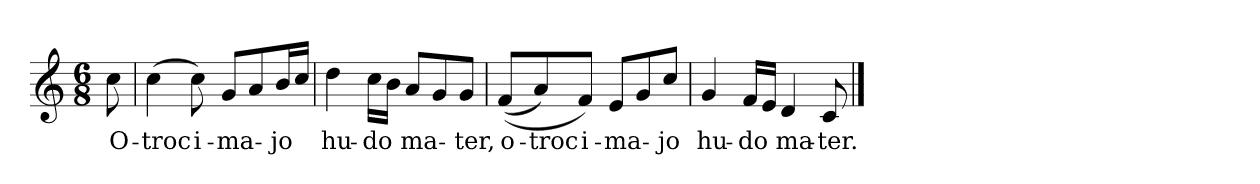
**kern	**text
*part1	*part1
*staff1	*staff1
*clefG2	*
*k[]	*
*M6/8	*
=	=
8cc\	O-
=1	=1
(>4cc\	-troc
8cc\)	i-
8g/L	-ma-
8a/	.
16b/L	-jo
16cc/JJ	.
=2	=2
4dd\	hu-
16cc\LL	-do
16b\JJ	.
8a/L	ma-
8g/	.
8g/J	-ter,
=3	=3
(<(<8f/L	o-
8a/)	-troc
8f/J)	i-
8e/L	-ma-
8g/	.
8cc/J	-jo
=4	=4
4g/	hu-
16f/LL	-do
16e/JJ	.
4d/	ma-
8c/	-ter.
==	==
*-	*-
